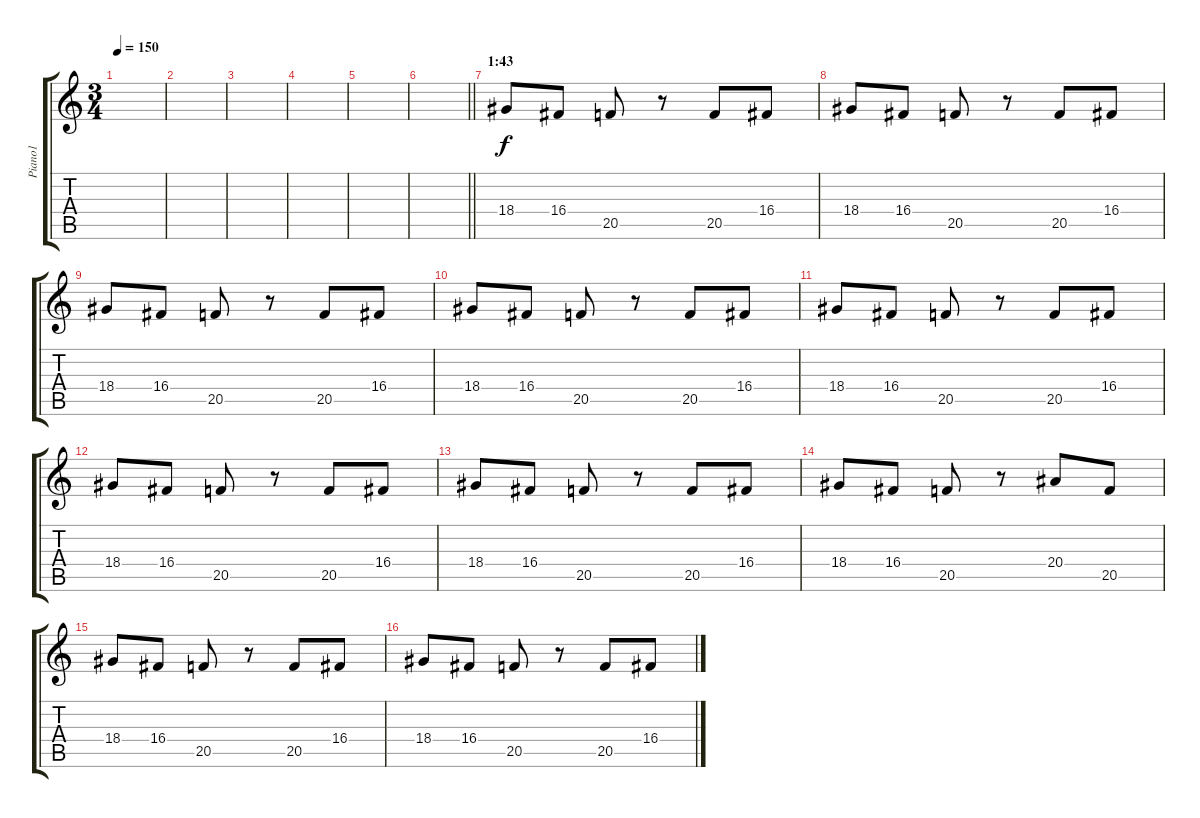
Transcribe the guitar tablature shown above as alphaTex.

\track ("Piano1" "Piano1") {instrument acousticgrandpiano}
\staff {score tabs}
\tuning (E4 B3 G3 D3 A2 E2) {hide}
\ts (3 4)
\tempo 150
\clef g2
\ks c
|
|
|
|
|
\barLineRight lightlight
|
\section ("" "1:43")
18.4.8 16.4.8 20.5.8 r.8 20.5.8 16.4.8 |
18.4.8 16.4.8 20.5.8 r.8 20.5.8 16.4.8 |
18.4.8 16.4.8 20.5.8 r.8 20.5.8 16.4.8 |
18.4.8 16.4.8 20.5.8 r.8 20.5.8 16.4.8 |
18.4.8 16.4.8 20.5.8 r.8 20.5.8 16.4.8 |
18.4.8 16.4.8 20.5.8 r.8 20.5.8 16.4.8 |
18.4.8 16.4.8 20.5.8 r.8 20.5.8 16.4.8 |
18.4.8 16.4.8 20.5.8 r.8 20.4.8 20.5.8 |
18.4.8 16.4.8 20.5.8 r.8 20.5.8 16.4.8 |
18.4.8 16.4.8 20.5.8 r.8 20.5.8 16.4.8
